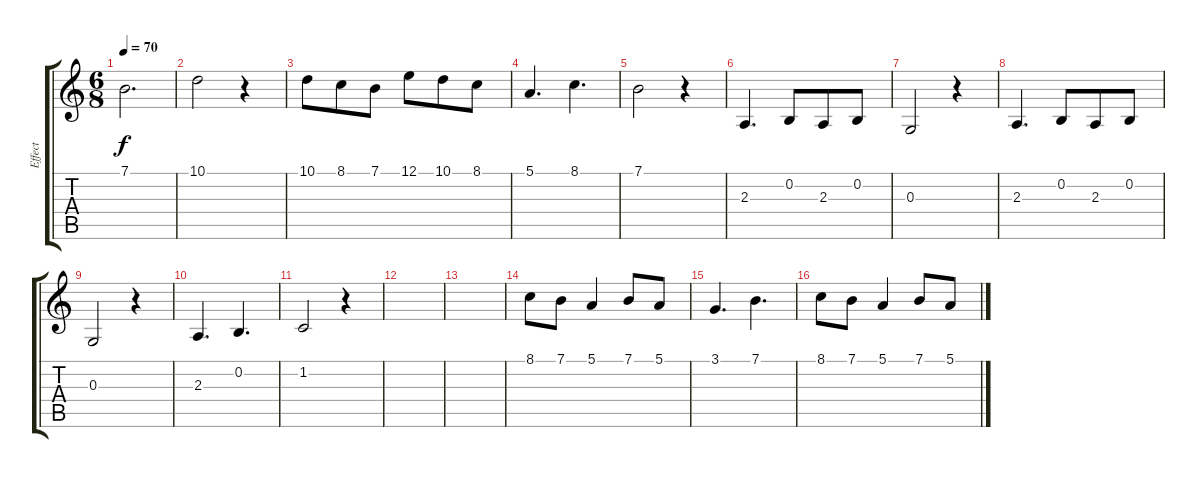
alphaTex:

\track ("Effect" "Effect") {instrument tremolostrings}
\staff {score tabs}
\tuning (E4 B3 G3 D3 A2 E2) {hide}
\ts (6 8)
\tempo 70
\clef g2
\ks c
7.1.2{d dy f} |
10.1.2 r.4 |
10.1.8 8.1.8 7.1.8 12.1.8 10.1.8 8.1.8 |
5.1.4{d} 8.1.4{d} |
7.1.2 r.4 |
2.3.4{d} 0.2.8 2.3.8 0.2.8 |
0.3.2 r.4 |
2.3.4{d} 0.2.8 2.3.8 0.2.8 |
0.3.2 r.4 |
2.3.4{d} 0.2.4{d} |
1.2.2 r.4 |
|
|
8.1.8{volume 11} 7.1.8 5.1.4 7.1.8 5.1.8 |
3.1.4{d} 7.1.4{d} |
8.1.8 7.1.8 5.1.4 7.1.8 5.1.8
